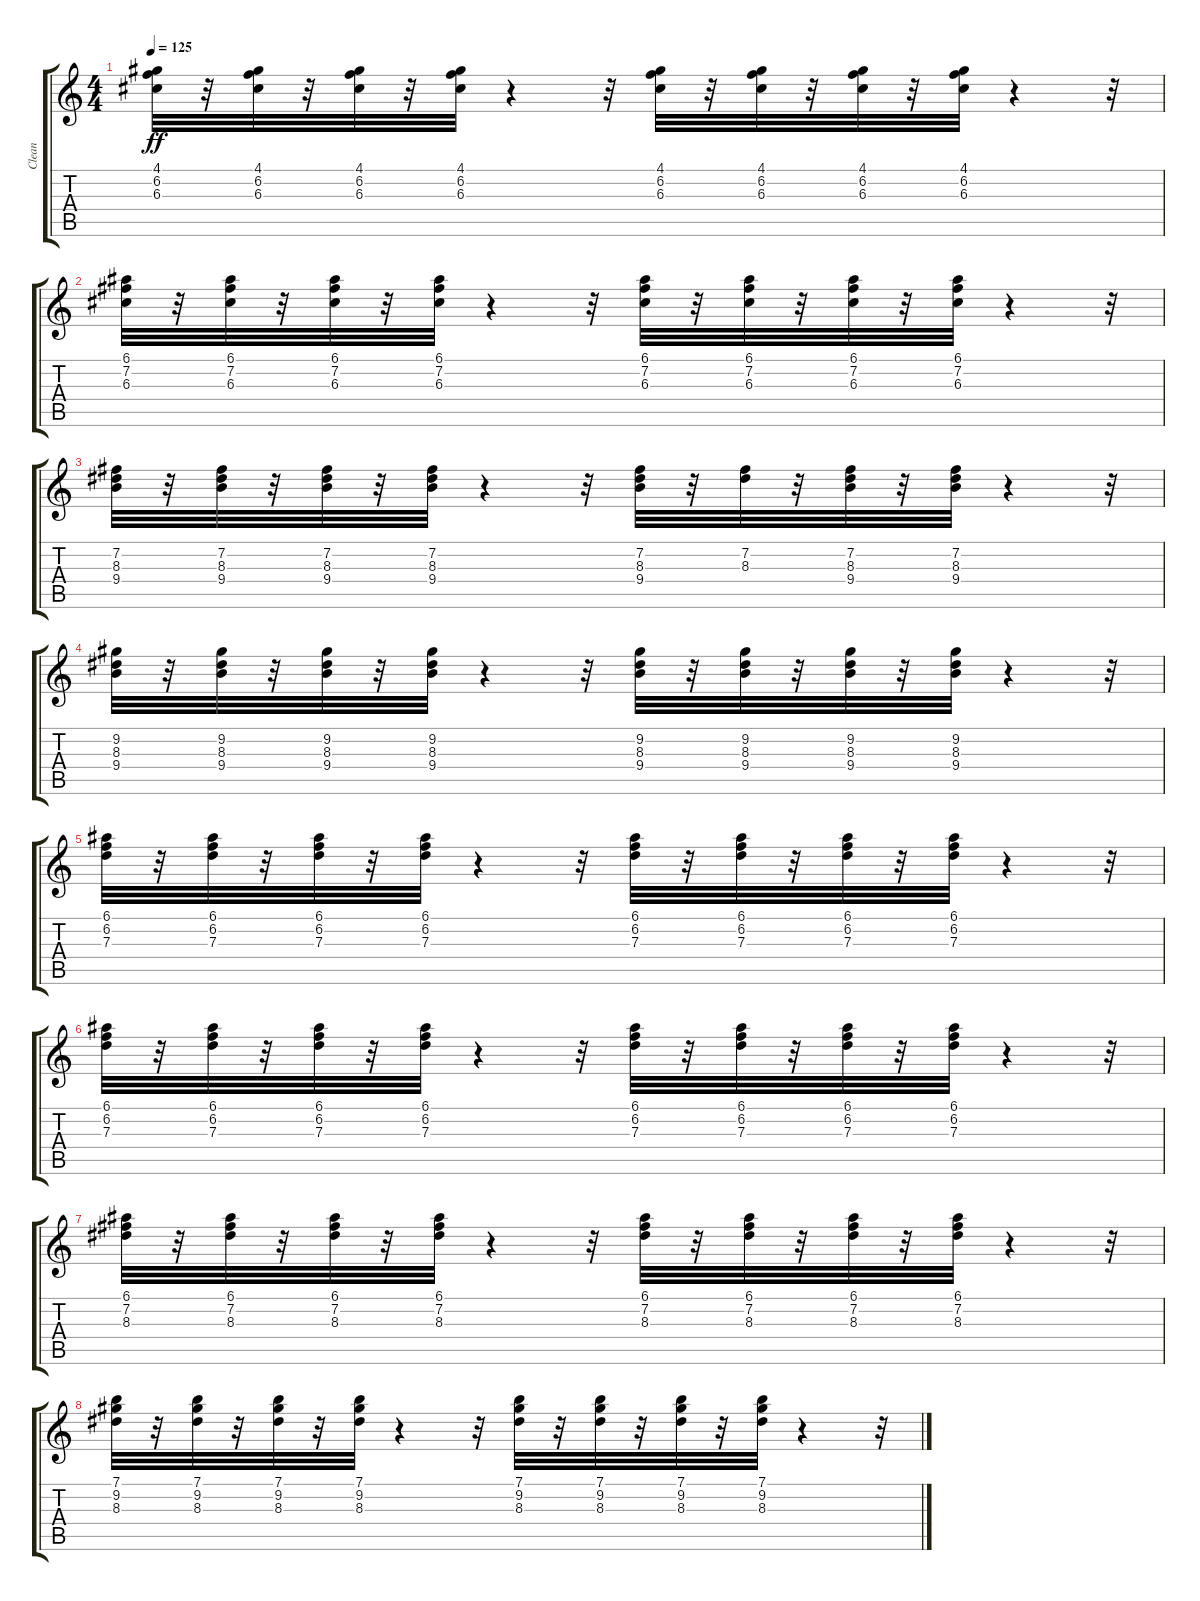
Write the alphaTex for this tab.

\track ("Clean" "Clean") {instrument electricguitarclean}
\staff {score tabs}
\tuning (E4 B3 G3 D3 A2 E2) {hide}
\ts (4 4)
\tempo 125
\clef g2
\ks c
(4.1 6.2 6.3).32{dy ff} r.32 (4.1 6.2 6.3).32 r.32 (4.1 6.2 6.3).32 r.32 (4.1 6.2 6.3).32 r.4 r.32 (4.1 6.2 6.3).32 r.32 (4.1 6.2 6.3).32 r.32 (4.1 6.2 6.3).32 r.32 (4.1 6.2 6.3).32 r.4 r.32 |
(6.1 7.2 6.3).32 r.32 (6.1 7.2 6.3).32 r.32 (6.1 7.2 6.3).32 r.32 (6.1 7.2 6.3).32 r.4 r.32 (6.1 7.2 6.3).32 r.32 (6.1 7.2 6.3).32 r.32 (6.1 7.2 6.3).32 r.32 (6.1 7.2 6.3).32 r.4 r.32 |
(7.2 8.3 9.4).32 r.32 (7.2 8.3 9.4).32 r.32 (7.2 8.3 9.4).32 r.32 (7.2 8.3 9.4).32 r.4 r.32 (7.2 8.3 9.4).32 r.32 (7.2 8.3).32 r.32 (7.2 8.3 9.4).32 r.32 (7.2 8.3 9.4).32 r.4 r.32 |
(9.2 8.3 9.4).32 r.32 (9.2 8.3 9.4).32 r.32 (9.2 8.3 9.4).32 r.32 (9.2 8.3 9.4).32 r.4 r.32 (9.2 8.3 9.4).32 r.32 (9.2 8.3 9.4).32 r.32 (9.2 8.3 9.4).32 r.32 (9.2 8.3 9.4).32 r.4 r.32 |
(6.1 6.2 7.3).32 r.32 (6.1 6.2 7.3).32 r.32 (6.1 6.2 7.3).32 r.32 (6.1 6.2 7.3).32 r.4 r.32 (6.1 6.2 7.3).32 r.32 (6.1 6.2 7.3).32 r.32 (6.1 6.2 7.3).32 r.32 (6.1 6.2 7.3).32 r.4 r.32 |
(6.1 6.2 7.3).32 r.32 (6.1 6.2 7.3).32 r.32 (6.1 6.2 7.3).32 r.32 (6.1 6.2 7.3).32 r.4 r.32 (6.1 6.2 7.3).32 r.32 (6.1 6.2 7.3).32 r.32 (6.1 6.2 7.3).32 r.32 (6.1 6.2 7.3).32 r.4 r.32 |
(6.1 7.2 8.3).32 r.32 (6.1 7.2 8.3).32 r.32 (6.1 7.2 8.3).32 r.32 (6.1 7.2 8.3).32 r.4 r.32 (6.1 7.2 8.3).32 r.32 (6.1 7.2 8.3).32 r.32 (6.1 7.2 8.3).32 r.32 (6.1 7.2 8.3).32 r.4 r.32 |
(7.1 9.2 8.3).32 r.32 (7.1 9.2 8.3).32 r.32 (7.1 9.2 8.3).32 r.32 (7.1 9.2 8.3).32 r.4 r.32 (7.1 9.2 8.3).32 r.32 (7.1 9.2 8.3).32 r.32 (7.1 9.2 8.3).32 r.32 (7.1 9.2 8.3).32 r.4 r.32
